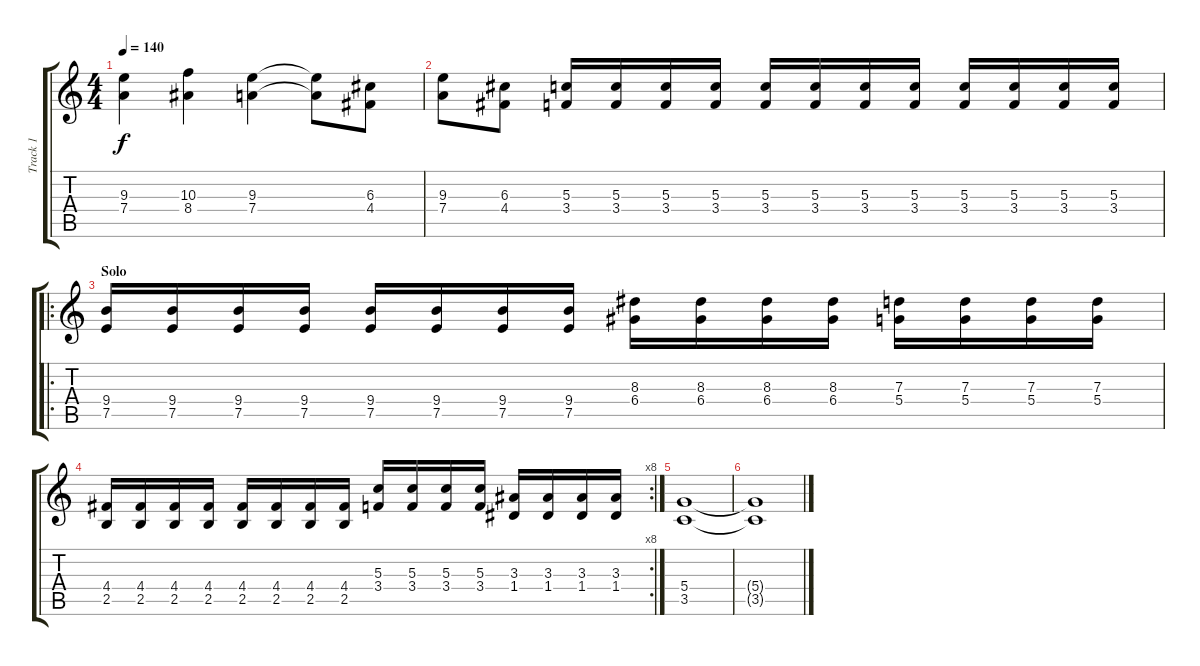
\track ("Track 1" "Track 1") {instrument distortionguitar}
\staff {score tabs}
\tuning (E4 B3 G3 D3 A2 E2) {hide}
\ts (4 4)
\tempo 140
\clef g2
\ks c
(9.3 7.4).4{dy f} (10.3 8.4).4 (9.3 7.4).4 (9.3{t} 7.4{t}).8 (6.3 4.4).8 |
(9.3 7.4).8 (6.3 4.4).8 (5.3 3.4).16 (5.3 3.4).16 (5.3 3.4).16 (5.3 3.4).16 (5.3 3.4).16 (5.3 3.4).16 (5.3 3.4).16 (5.3 3.4).16 (5.3 3.4).16 (5.3 3.4).16 (5.3 3.4).16 (5.3 3.4).16 |
\ro
\section ("" "Solo")
(9.4 7.5).16 (9.4 7.5).16 (9.4 7.5).16 (9.4 7.5).16 (9.4 7.5).16 (9.4 7.5).16 (9.4 7.5).16 (9.4 7.5).16 (8.3 6.4).16 (8.3 6.4).16 (8.3 6.4).16 (8.3 6.4).16 (7.3 5.4).16 (7.3 5.4).16 (7.3 5.4).16 (7.3 5.4).16 |
\rc 8
(4.4 2.5).16 (4.4 2.5).16 (4.4 2.5).16 (4.4 2.5).16 (4.4 2.5).16 (4.4 2.5).16 (4.4 2.5).16 (4.4 2.5).16 (5.3 3.4).16 (5.3 3.4).16 (5.3 3.4).16 (5.3 3.4).16 (3.3 1.4).16 (3.3 1.4).16 (3.3 1.4).16 (3.3 1.4).16 |
(5.4 3.5).1 |
(5.4{t} 3.5{t}).1{volume 7}
